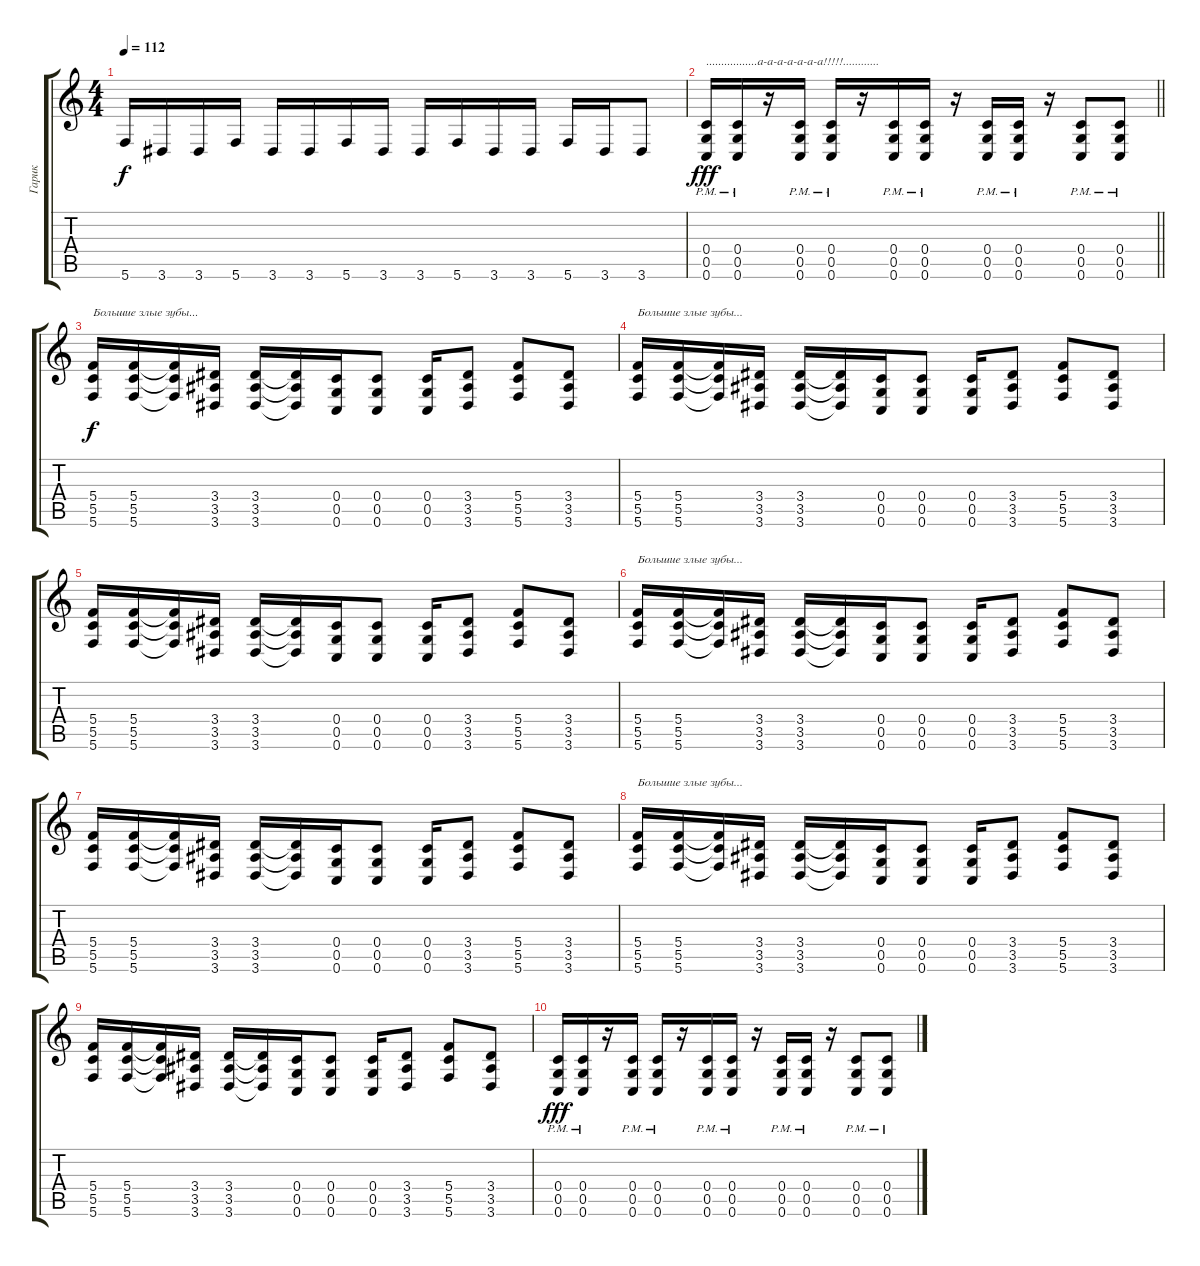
\track ("Гарик" "Гарик") {instrument electricguitarclean}
\staff {score tabs}
\tuning (D4 A3 F3 C3 G2 C2) {hide}
\ts (4 4)
\tempo 112
\clef g2
\ks c
5.6.16{dy f volume 10 instrument overdrivenguitar} 3.6.16 3.6.16 5.6.16 3.6.16 3.6.16 5.6.16 3.6.16 3.6.16 5.6.16 3.6.16 3.6.16 5.6.16 3.6.16 3.6.8 |
\barLineRight lightlight
(0.4{pm} 0.5{pm} 0.6{pm}).16{txt ".................а-а-а-а-а-а-а!!!!!............" dy fff volume 14 instrument distortionguitar} (0.4{pm} 0.5{pm} 0.6{pm}).16 r.16 (0.4{pm} 0.5{pm} 0.6{pm}).16 (0.4{pm} 0.5{pm} 0.6{pm}).16 r.16 (0.4{pm} 0.5{pm} 0.6{pm}).16 (0.4{pm} 0.5{pm} 0.6{pm}).16 r.16 (0.4{pm} 0.5{pm} 0.6{pm}).16 (0.4{pm} 0.5{pm} 0.6{pm}).16 r.16 (0.4{pm} 0.5{pm} 0.6{pm}).8 (0.4{pm} 0.5{pm} 0.6{pm}).8 |
(5.4 5.5 5.6).16{txt "Большие злые зубы..." dy f} (5.4 5.5 5.6).16 (5.4{t} 5.5{t} 5.6{t}).16 (3.4 3.5 3.6).16 (3.4 3.5 3.6).16 (3.4{t} 3.5{t} 3.6{t}).16 (0.4 0.5 0.6).16 (0.4 0.5 0.6).8 (0.4 0.5 0.6).16 (3.4 3.5 3.6).8 (5.4 5.5 5.6).8 (3.4 3.5 3.6).8 |
(5.4 5.5 5.6).16{txt "Большие злые зубы..."} (5.4 5.5 5.6).16 (5.4{t} 5.5{t} 5.6{t}).16 (3.4 3.5 3.6).16 (3.4 3.5 3.6).16 (3.4{t} 3.5{t} 3.6{t}).16 (0.4 0.5 0.6).16 (0.4 0.5 0.6).8 (0.4 0.5 0.6).16 (3.4 3.5 3.6).8 (5.4 5.5 5.6).8 (3.4 3.5 3.6).8 |
(5.4 5.5 5.6).16 (5.4 5.5 5.6).16 (5.4{t} 5.5{t} 5.6{t}).16 (3.4 3.5 3.6).16 (3.4 3.5 3.6).16 (3.4{t} 3.5{t} 3.6{t}).16 (0.4 0.5 0.6).16 (0.4 0.5 0.6).8 (0.4 0.5 0.6).16 (3.4 3.5 3.6).8 (5.4 5.5 5.6).8 (3.4 3.5 3.6).8 |
(5.4 5.5 5.6).16{txt "Большие злые зубы..."} (5.4 5.5 5.6).16 (5.4{t} 5.5{t} 5.6{t}).16 (3.4 3.5 3.6).16 (3.4 3.5 3.6).16 (3.4{t} 3.5{t} 3.6{t}).16 (0.4 0.5 0.6).16 (0.4 0.5 0.6).8 (0.4 0.5 0.6).16 (3.4 3.5 3.6).8 (5.4 5.5 5.6).8 (3.4 3.5 3.6).8 |
(5.4 5.5 5.6).16 (5.4 5.5 5.6).16 (5.4{t} 5.5{t} 5.6{t}).16 (3.4 3.5 3.6).16 (3.4 3.5 3.6).16 (3.4{t} 3.5{t} 3.6{t}).16 (0.4 0.5 0.6).16 (0.4 0.5 0.6).8 (0.4 0.5 0.6).16 (3.4 3.5 3.6).8 (5.4 5.5 5.6).8 (3.4 3.5 3.6).8 |
(5.4 5.5 5.6).16{txt "Большие злые зубы..."} (5.4 5.5 5.6).16 (5.4{t} 5.5{t} 5.6{t}).16 (3.4 3.5 3.6).16 (3.4 3.5 3.6).16 (3.4{t} 3.5{t} 3.6{t}).16 (0.4 0.5 0.6).16 (0.4 0.5 0.6).8 (0.4 0.5 0.6).16 (3.4 3.5 3.6).8 (5.4 5.5 5.6).8 (3.4 3.5 3.6).8 |
(5.4 5.5 5.6).16 (5.4 5.5 5.6).16 (5.4{t} 5.5{t} 5.6{t}).16 (3.4 3.5 3.6).16 (3.4 3.5 3.6).16 (3.4{t} 3.5{t} 3.6{t}).16 (0.4 0.5 0.6).16 (0.4 0.5 0.6).8 (0.4 0.5 0.6).16 (3.4 3.5 3.6).8 (5.4 5.5 5.6).8 (3.4 3.5 3.6).8 |
(0.4{pm} 0.5{pm} 0.6{pm}).16{dy fff} (0.4{pm} 0.5{pm} 0.6{pm}).16 r.16 (0.4{pm} 0.5{pm} 0.6{pm}).16 (0.4{pm} 0.5{pm} 0.6{pm}).16 r.16 (0.4{pm} 0.5{pm} 0.6{pm}).16 (0.4{pm} 0.5{pm} 0.6{pm}).16 r.16 (0.4{pm} 0.5{pm} 0.6{pm}).16 (0.4{pm} 0.5{pm} 0.6{pm}).16 r.16 (0.4{pm} 0.5{pm} 0.6{pm}).8 (0.4{pm} 0.5{pm} 0.6{pm}).8
